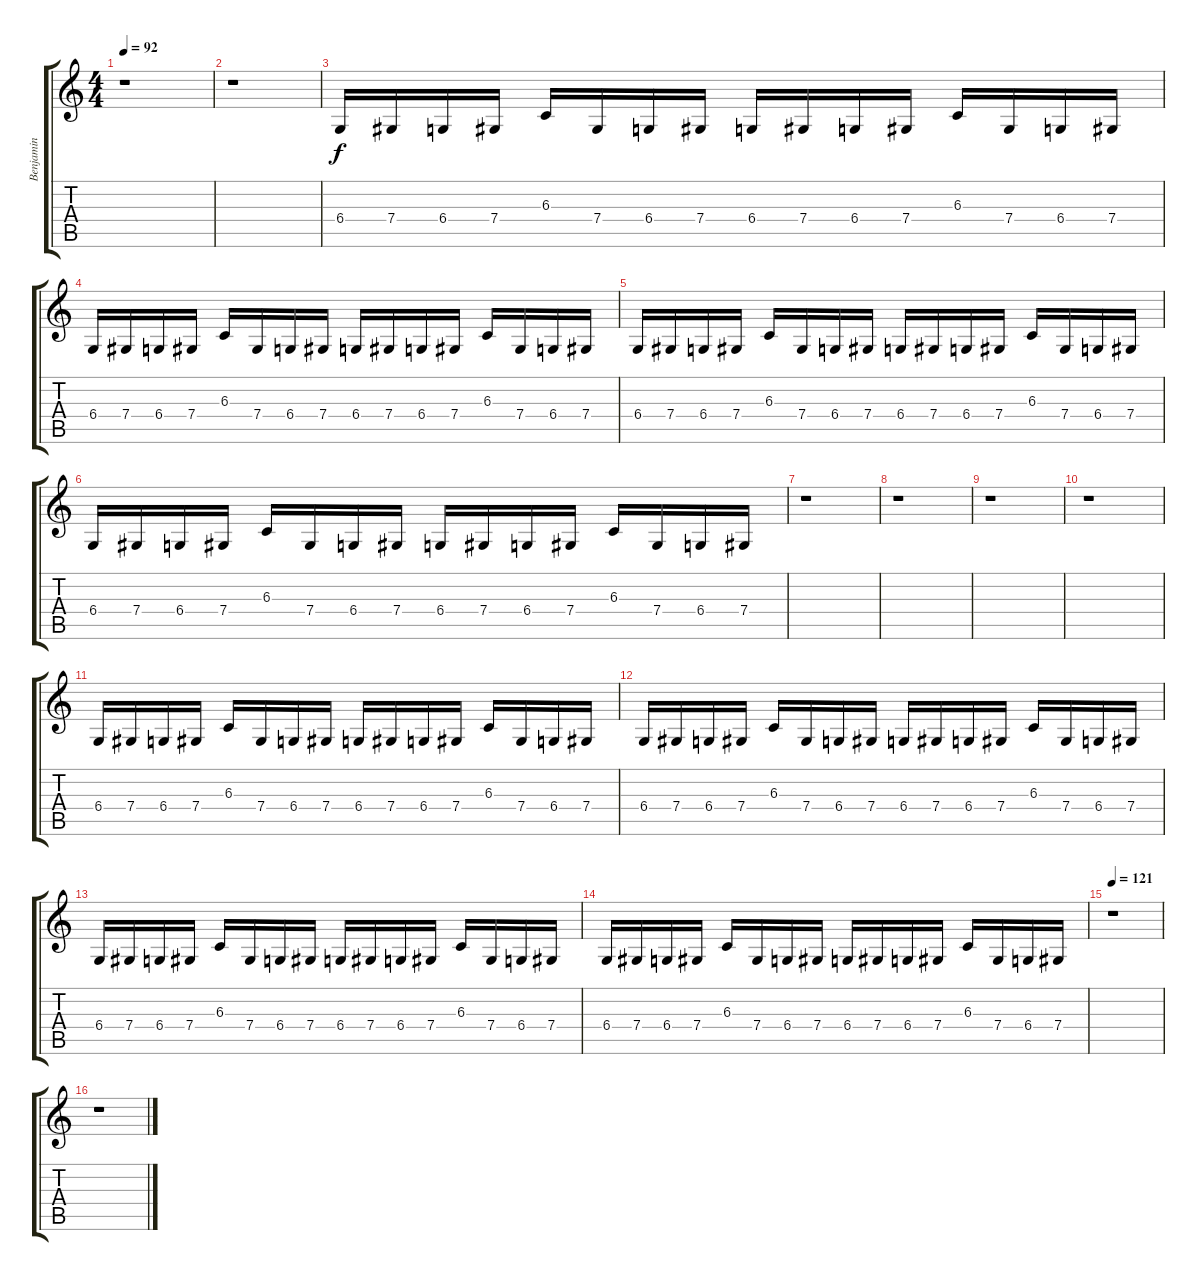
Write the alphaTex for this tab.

\track ("Benjamin" "Benjamin") {instrument musicbox}
\staff {score tabs}
\tuning (Eb4 Bb3 Gb3 Db3 Ab2 Eb2) {hide}
\ts (4 4)
\tempo 92
\clef g2
\ks c
r.1{dy f} |
r.1 |
6.4.16{volume 14 balance 9 instrument acousticgrandpiano} 7.4.16 6.4.16 7.4.16 6.3.16 7.4.16 6.4.16 7.4.16 6.4.16 7.4.16 6.4.16 7.4.16 6.3.16 7.4.16 6.4.16 7.4.16 |
6.4.16 7.4.16 6.4.16 7.4.16 6.3.16 7.4.16 6.4.16 7.4.16 6.4.16 7.4.16 6.4.16 7.4.16 6.3.16 7.4.16 6.4.16 7.4.16 |
6.4.16 7.4.16 6.4.16 7.4.16 6.3.16 7.4.16 6.4.16 7.4.16 6.4.16 7.4.16 6.4.16 7.4.16 6.3.16 7.4.16 6.4.16 7.4.16 |
6.4.16 7.4.16 6.4.16 7.4.16 6.3.16 7.4.16 6.4.16 7.4.16 6.4.16 7.4.16 6.4.16 7.4.16 6.3.16 7.4.16 6.4.16 7.4.16 |
r.1 |
r.1 |
r.1 |
r.1 |
6.4.16{volume 14 balance 9 instrument acousticgrandpiano} 7.4.16 6.4.16 7.4.16 6.3.16 7.4.16 6.4.16 7.4.16 6.4.16 7.4.16 6.4.16 7.4.16 6.3.16 7.4.16 6.4.16 7.4.16 |
6.4.16 7.4.16 6.4.16 7.4.16 6.3.16 7.4.16 6.4.16 7.4.16 6.4.16 7.4.16 6.4.16 7.4.16 6.3.16 7.4.16 6.4.16 7.4.16 |
6.4.16 7.4.16 6.4.16 7.4.16 6.3.16 7.4.16 6.4.16 7.4.16 6.4.16 7.4.16 6.4.16 7.4.16 6.3.16 7.4.16 6.4.16 7.4.16 |
6.4.16 7.4.16 6.4.16 7.4.16 6.3.16 7.4.16 6.4.16 7.4.16 6.4.16 7.4.16 6.4.16 7.4.16 6.3.16 7.4.16 6.4.16 7.4.16 |
\tempo 121
r.1 |
r.1
